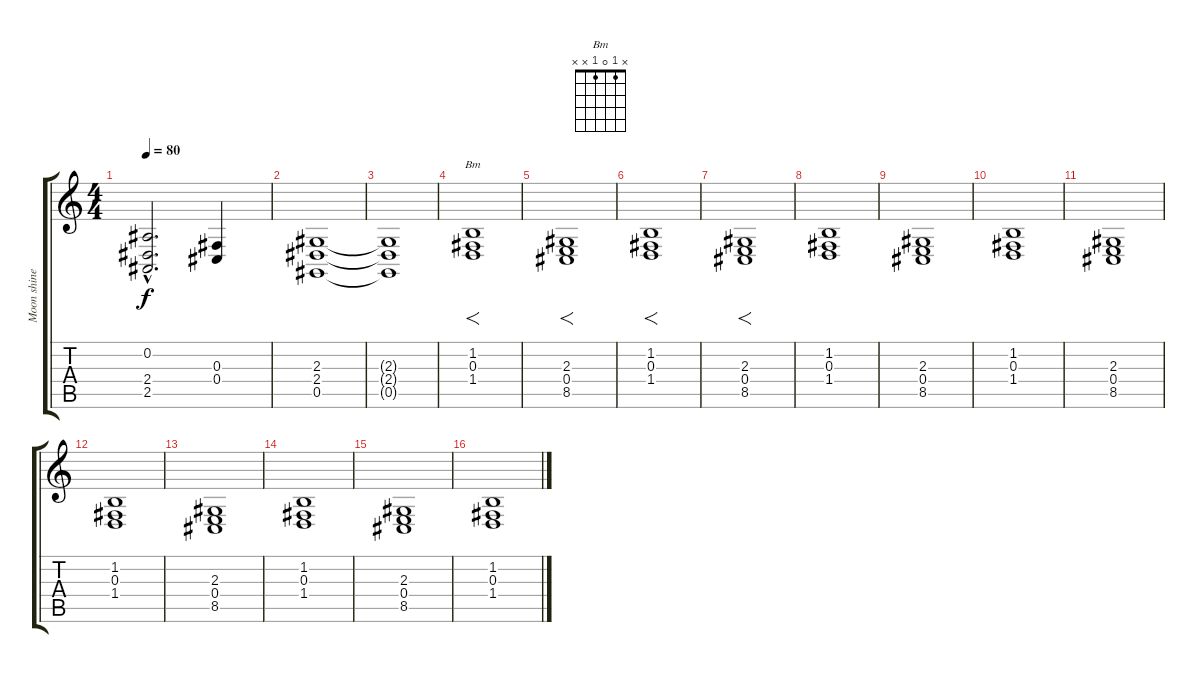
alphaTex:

\track ("Moon shine" "Moon shine") {instrument fx8scifi}
\staff {score tabs}
\tuning (Eb4 Bb3 Gb3 Db3 Ab2 Eb2) {hide}
\chord ("Bm" x 1 0 1 x x)
\ts (4 4)
\tempo 80
\clef g2
\ks c
(0.2{hac} 2.4{hac} 2.5{hac}).2{d dy f} (0.3 0.4).4 |
(2.3 2.4 0.5).1{volume 0} |
(2.3{t} 2.4{t} 0.5{t}).1 |
(1.2 0.3 1.4).1{f ch "Bm" volume 10} |
(2.3 0.4 8.5).1{f} |
(1.2 0.3 1.4).1{f} |
(2.3 0.4 8.5).1{f} |
(1.2 0.3 1.4).1 |
(2.3 0.4 8.5).1 |
(1.2 0.3 1.4).1 |
(2.3 0.4 8.5).1 |
(1.2 0.3 1.4).1 |
(2.3 0.4 8.5).1 |
(1.2 0.3 1.4).1 |
(2.3 0.4 8.5).1 |
(1.2 0.3 1.4).1
